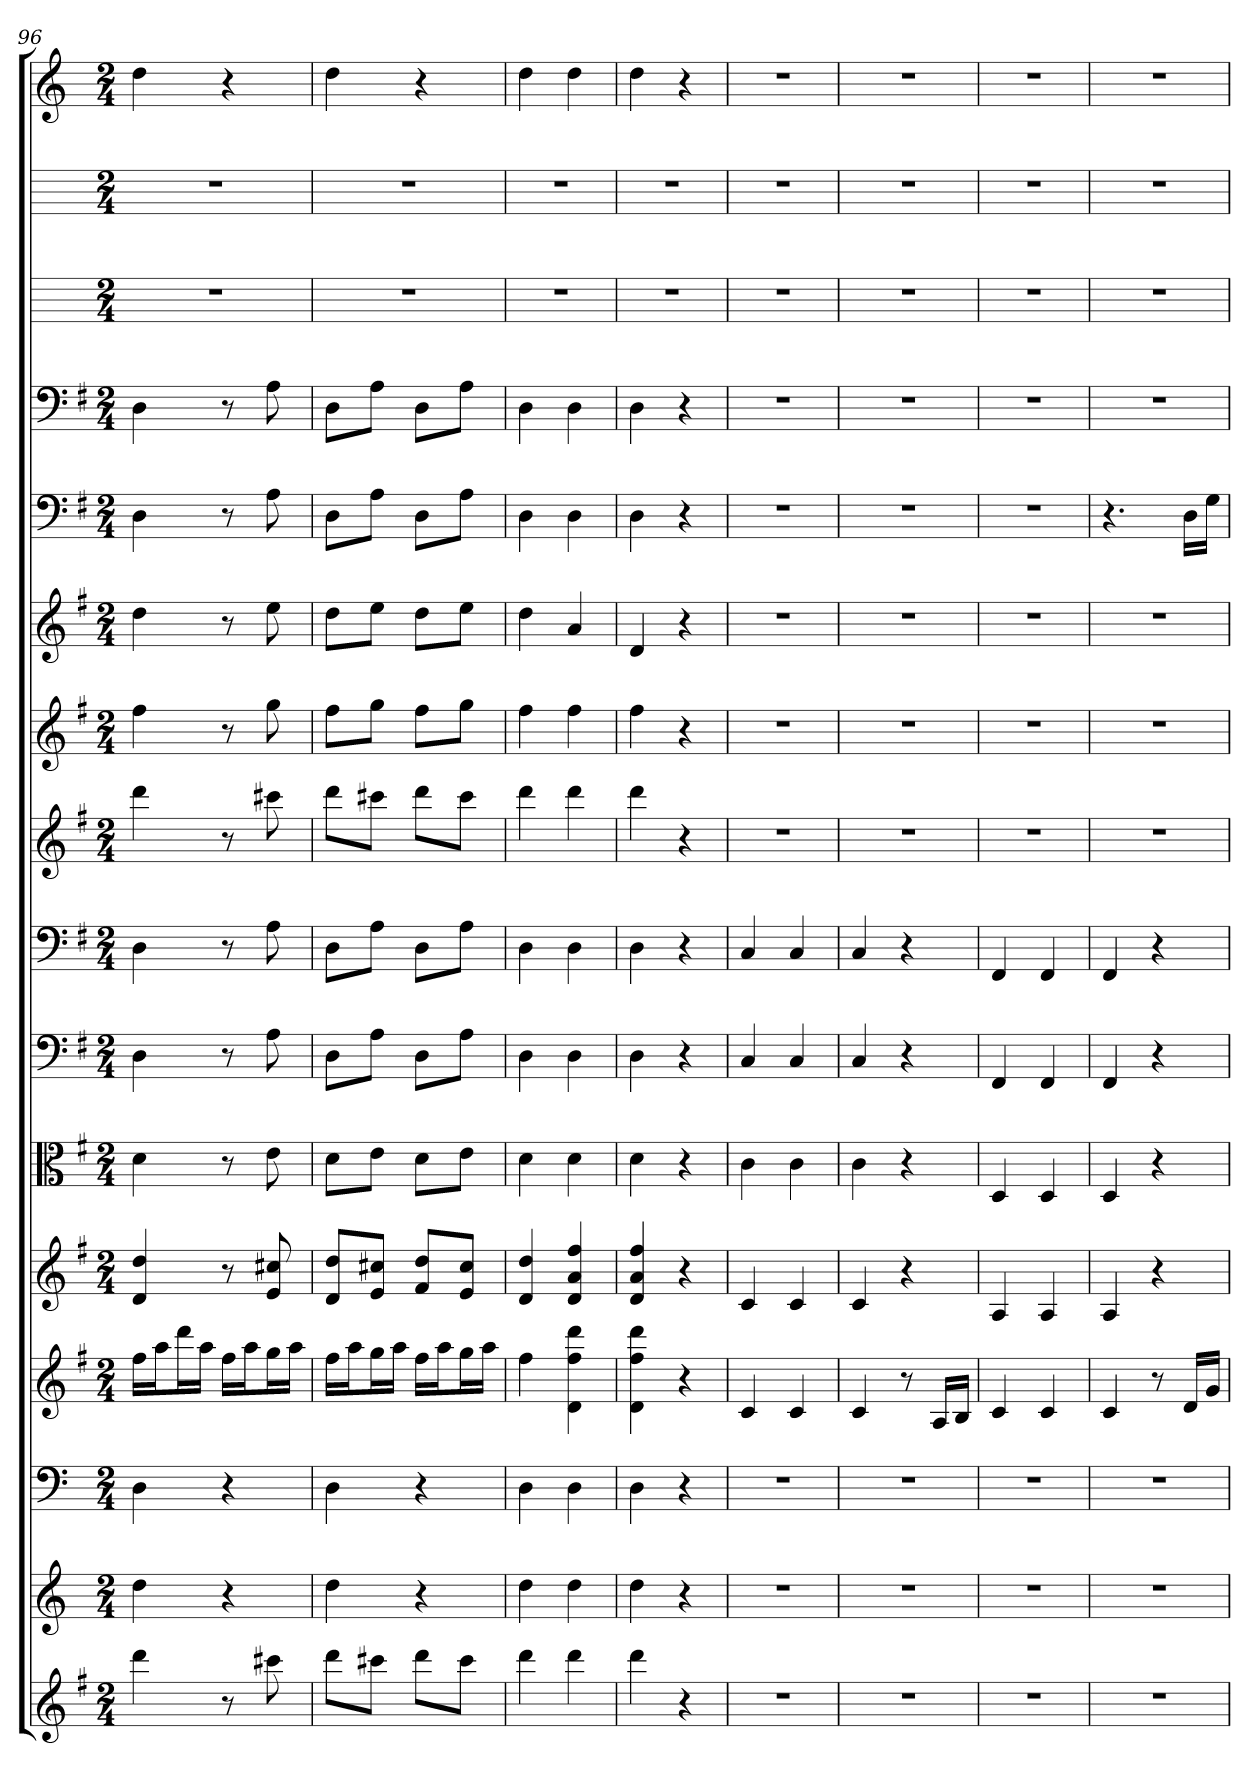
**kern	**kern	**kern	**kern	**kern	**kern	**kern	**kern	**kern	**kern	**kern	**kern	**kern	**kern	**kern	**kern
*part16	*part15	*part14	*part13	*part12	*part11	*part10	*part9	*part8	*part7	*part6	*part5	*part4	*part3	*part2	*part1
*staff16	*staff15	*staff14	*staff13	*staff12	*staff11	*staff10	*staff9	*staff8	*staff7	*staff6	*staff5	*staff4	*staff3	*staff2	*staff1
*	*	*clefF4	*	*	*clefC3	*clefF4	*clefF4	*	*	*	*clefF4	*clefF4	*	*	*
*k[f#]	*k[]	*k[]	*k[f#]	*k[f#]	*k[f#]	*k[f#]	*k[f#]	*k[f#]	*k[f#]	*k[f#]	*k[f#]	*k[f#]	*k[]	*k[]	*k[]
*M2/4	*M2/4	*M2/4	*M2/4	*M2/4	*M2/4	*M2/4	*M2/4	*M2/4	*M2/4	*M2/4	*M2/4	*M2/4	*M2/4	*M2/4	*M2/4
=96	=96	=96	=96	=96	=96	=96	=96	=96	=96	=96	=96	=96	=96	=96	=96
4ddd	4dd	4D	16ff#LL	4d 4dd	4d	4D	4D	4ddd	4ff#	4dd	4D	4D	2r	2r	4dd
.	.	.	16aaJ	.	.	.	.	.	.	.	.	.	.	.	.
.	.	.	16dddL	.	.	.	.	.	.	.	.	.	.	.	.
.	.	.	16aaJJ	.	.	.	.	.	.	.	.	.	.	.	.
8r	4r	4r	16ff#LL	8r	8r	8r	8r	8r	8r	8r	8r	8r	.	.	4r
.	.	.	16aaJ	.	.	.	.	.	.	.	.	.	.	.	.
8ccc#X	.	.	16ggL	8e 8cc#X	8e	8A	8A	8ccc#X	8gg	8ee	8A	8A	.	.	.
.	.	.	16aaJJ	.	.	.	.	.	.	.	.	.	.	.	.
=97	=97	=97	=97	=97	=97	=97	=97	=97	=97	=97	=97	=97	=97	=97	=97
8dddL	4dd	4D	16ff#LL	8d 8ddL	8d\L	8D\L	8D\L	8dddL	8ff#L	8ddL	8D\L	8D\L	2r	2r	4dd
.	.	.	16aaJ	.	.	.	.	.	.	.	.	.	.	.	.
8ccc#XJ	.	.	16ggL	8e 8cc#XJ	8e\J	8A\J	8A\J	8ccc#XJ	8ggJ	8eeJ	8A\J	8A\J	.	.	.
.	.	.	16aaJJ	.	.	.	.	.	.	.	.	.	.	.	.
8dddL	4r	4r	16ff#LL	8f# 8ddL	8d\L	8D\L	8D\L	8dddL	8ff#L	8ddL	8D\L	8D\L	.	.	4r
.	.	.	16aaJ	.	.	.	.	.	.	.	.	.	.	.	.
8ccc#J	.	.	16ggL	8e 8cc#J	8e\J	8A\J	8A\J	8ccc#J	8ggJ	8eeJ	8A\J	8A\J	.	.	.
.	.	.	16aaJJ	.	.	.	.	.	.	.	.	.	.	.	.
=98	=98	=98	=98	=98	=98	=98	=98	=98	=98	=98	=98	=98	=98	=98	=98
4ddd	4dd	4D	4ff#	4d 4dd	4d	4D	4D	4ddd	4ff#	4dd	4D	4D	2r	2r	4dd
4ddd	4dd	4D	4d 4ff# 4ddd	4d 4a 4ff#	4d	4D	4D	4ddd	4ff#	4a	4D	4D	.	.	4dd
=99	=99	=99	=99	=99	=99	=99	=99	=99	=99	=99	=99	=99	=99	=99	=99
4ddd	4dd	4D	4d 4ff# 4ddd	4d 4a 4ff#	4d	4D	4D	4ddd	4ff#	4d	4D	4D	2r	2r	4dd
4r	4r	4r	4r	4r	4r	4r	4r	4r	4r	4r	4r	4r	.	.	4r
=100	=100	=100	=100	=100	=100	=100	=100	=100	=100	=100	=100	=100	=100	=100	=100
2r	2r	2r	4c	4c	4c	4C	4C	2r	2r	2r	2r	2r	2r	2r	2r
.	.	.	4c	4c	4c	4C	4C	.	.	.	.	.	.	.	.
=101	=101	=101	=101	=101	=101	=101	=101	=101	=101	=101	=101	=101	=101	=101	=101
2r	2r	2r	4c	4c	4c	4C	4C	2r	2r	2r	2r	2r	2r	2r	2r
.	.	.	8r	4r	4r	4r	4r	.	.	.	.	.	.	.	.
.	.	.	16ALL	.	.	.	.	.	.	.	.	.	.	.	.
.	.	.	16BJJ	.	.	.	.	.	.	.	.	.	.	.	.
=102	=102	=102	=102	=102	=102	=102	=102	=102	=102	=102	=102	=102	=102	=102	=102
2r	2r	2r	4c	4A	4D	4FF#	4FF#	2r	2r	2r	2r	2r	2r	2r	2r
.	.	.	4c	4A	4D	4FF#	4FF#	.	.	.	.	.	.	.	.
=103	=103	=103	=103	=103	=103	=103	=103	=103	=103	=103	=103	=103	=103	=103	=103
2r	2r	2r	4c	4A	4D	4FF#	4FF#	2r	2r	2r	4.r	2r	2r	2r	2r
.	.	.	8r	4r	4r	4r	4r	.	.	.	.	.	.	.	.
.	.	.	16dLL	.	.	.	.	.	.	.	16D\LL	.	.	.	.
.	.	.	16gJJ	.	.	.	.	.	.	.	16G\JJ	.	.	.	.
=	=	=	=	=	=	=	=	=	=	=	=	=	=	=	=
*-	*-	*-	*-	*-	*-	*-	*-	*-	*-	*-	*-	*-	*-	*-	*-
